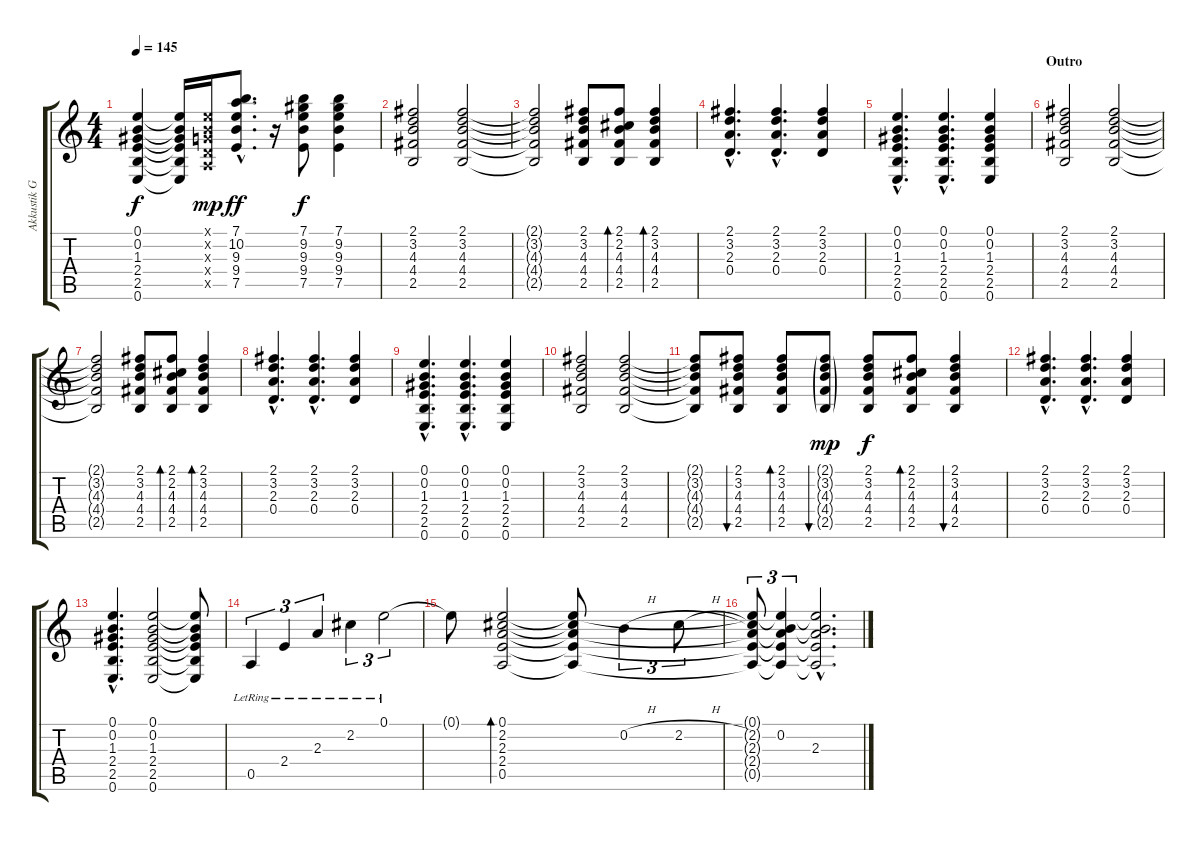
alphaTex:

\track ("Akkustik Gitarre" "Akkustik G") {instrument acousticguitarsteel}
\staff {score tabs}
\tuning (E4 B3 G3 D3 A2 E2) {hide}
\ts (4 4)
\tempo 145
\clef g2
\ks c
(0.1 0.2 1.3 2.4 2.5 0.6).4{dy f} (0.1{t} 0.2{t} 1.3{t} 2.4{t} 2.5{t} 0.6{t}).16 (0.1{x} 0.2{x} 0.3{x} 0.4{x} 0.5{x}).16{dy mp} (7.1{hac} 10.2{hac} 9.3{hac} 9.4{hac} 7.5{hac}).8{d dy ff} r.16 (7.1 9.2 9.3 9.4 7.5).8{dy f} (7.1 9.2 9.3 9.4 7.5).4 |
(2.1 3.2 4.3 4.4 2.5).2 (2.1 3.2 4.3 4.4 2.5).2 |
(2.1{t} 3.2{t} 4.3{t} 4.4{t} 2.5{t}).2 (2.1 3.2 4.3 4.4 2.5).8 (2.1 2.2 4.3 4.4 2.5).8{bd 60} (2.1 3.2 4.3 4.4 2.5).4{bd 60} |
(2.1{hac} 3.2{hac} 2.3{hac} 0.4{hac}).4{d} (2.1{hac} 3.2{hac} 2.3{hac} 0.4{hac}).4{d} (2.1 3.2 2.3 0.4).4 |
(0.1{hac} 0.2{hac} 1.3{hac} 2.4{hac} 2.5{hac} 0.6{hac}).4{d} (0.1{hac} 0.2{hac} 1.3{hac} 2.4{hac} 2.5{hac} 0.6{hac}).4{d} (0.1 0.2 1.3 2.4 2.5 0.6).4 |
\section ("" "Outro")
(2.1 3.2 4.3 4.4 2.5).2 (2.1 3.2 4.3 4.4 2.5).2 |
(2.1{t} 3.2{t} 4.3{t} 4.4{t} 2.5{t}).2 (2.1 3.2 4.3 4.4 2.5).8 (2.1 2.2 4.3 4.4 2.5).8{bd 60} (2.1 3.2 4.3 4.4 2.5).4{bd 60} |
(2.1{hac} 3.2{hac} 2.3{hac} 0.4{hac}).4{d} (2.1{hac} 3.2{hac} 2.3{hac} 0.4{hac}).4{d} (2.1 3.2 2.3 0.4).4 |
(0.1{hac} 0.2{hac} 1.3{hac} 2.4{hac} 2.5{hac} 0.6{hac}).4{d} (0.1{hac} 0.2{hac} 1.3{hac} 2.4{hac} 2.5{hac} 0.6{hac}).4{d} (0.1 0.2 1.3 2.4 2.5 0.6).4 |
(2.1 3.2 4.3 4.4 2.5).2 (2.1 3.2 4.3 4.4 2.5).2 |
(2.1{t} 3.2{t} 4.3{t} 4.4{t} 2.5{t}).8 (2.1 3.2 4.3 4.4 2.5).8{bu 30} (2.1 3.2 4.3 4.4 2.5).8{bd 30} (2.1{g} 3.2{g} 4.3{g} 4.4{g} 2.5{g}).8{bu 30 dy mp} (2.1 3.2 4.3 4.4 2.5).8{dy f} (2.1 2.2 4.3 4.4 2.5).8{bd 30} (2.1 3.2 4.3 4.4 2.5).4{bu 30} |
(2.1{hac} 3.2{hac} 2.3{hac} 0.4{hac}).4{d} (2.1{hac} 3.2{hac} 2.3{hac} 0.4{hac}).4{d} (2.1 3.2 2.3 0.4).4 |
(0.1{hac} 0.2{hac} 1.3{hac} 2.4{hac} 2.5{hac} 0.6{hac}).4{d} (0.1 0.2 1.3 2.4 2.5 0.6).2 (0.1{t} 0.2{t} 1.3{t} 2.4{t} 2.5{t} 0.6{t}).8 |
0.5{lr}.4{tu (3 2)} 2.4{lr}.4{tu (3 2)} 2.3{lr}.4{tu (3 2)} 2.2{lr}.4{tu (3 2)} 0.1{lr}.2{tu (3 2)} |
0.1{t}.8 (0.1 2.2 2.3 2.4 0.5).2{bd 480} (0.1{t} 2.2{t} 2.3{t} 2.4{t} 0.5{t}).8 0.2{h}.4{tu (3 2)} 2.2{h}.8{tu (3 2)} |
(0.1{t} 2.2{t} 2.3{t} 2.4{t} 0.5{t}).8{tu (3 2)} (0.1{t} 0.2 2.3{t} 2.4{t} 0.5{t}).4{tu (3 2)} (0.1{hac t} 0.2{hac t} 2.3{hac} 2.4{hac t} 0.5{hac t}).2{d}
